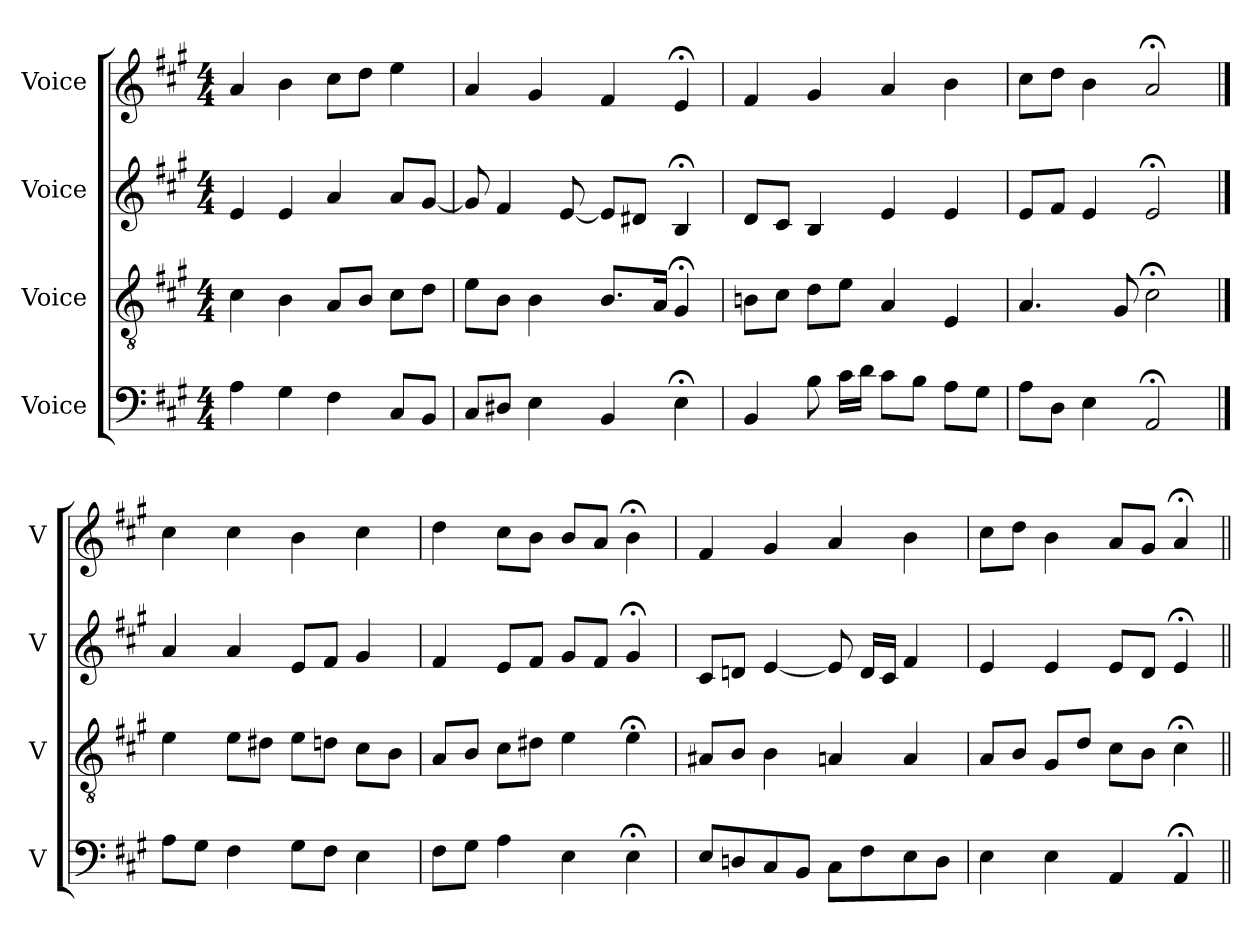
**kern	**kern	**kern	**kern
*part4	*part3	*part2	*part1
*staff4	*staff3	*staff2	*staff1
*I"Voice	*I"Voice	*I"Voice	*I"Voice
*I'V	*I'V	*I'V	*I'V
*clefF4	*clefGv2	*clefG2	*clefG2
*k[f#c#g#]	*k[f#c#g#]	*k[f#c#g#]	*k[f#c#g#]
*M4/4	*M4/4	*M4/4	*M4/4
*MM100	*MM100	*MM100	*MM100
=1	=1	=1	=1
4A\	4c#\	4e/	4a/
4G#\	4B\	4e/	4b\
4F#\	8A/L	4a/	8cc#\L
.	8B/J	.	8dd\J
8C#/L	8c#\L	8a/L	4ee\
8BB/J	8d\J	[8g#/J	.
=2	=2	=2	=2
8C#/L	8e\L	8g#/]	4a/
8D#X/J	8B\J	4f#/	.
4E\	4B\	.	4g#/
.	.	[8e/	.
4BB/	8.B/L	8e/L]	4f#/
.	.	8d#X/J	.
.	16A/Jk	.	.
4E;\	4G#;/	4B;/	4e;/
=3	=3	=3	=3
4BB/	8Bn\L	8d/L	4f#/
.	8c#\J	8c#/J	.
8B\	8d\L	4B/	4g#/
16c#\LL	8e\J	.	.
16d\JJ	.	.	.
8c#\L	4A/	4e/	4a/
8B\J	.	.	.
8A\L	4E/	4e/	4b\
8G#\J	.	.	.
=4	=4	=4	=4
8A\L	4.A/	8e/L	8cc#\L
8D\J	.	8f#/J	8dd\J
4E\	.	4e/	4b\
.	8G#/	.	.
2AA;/	2c#;\	2e;/	2a;/
!!LO:LB:g=z
==5	==5	==5	==5
8A\L	4e\	4a/	4cc#\
8G#\J	.	.	.
4F#\	8e\L	4a/	4cc#\
.	8d#X\J	.	.
8G#\L	8e\L	8e/L	4b\
8F#\J	8dn\J	8f#/J	.
4E\	8c#\L	4g#/	4cc#\
.	8B\J	.	.
=6	=6	=6	=6
8F#\L	8A/L	4f#/	4dd\
8G#\J	8B/J	.	.
4A\	8c#\L	8e/L	8cc#\L
.	8d#X\J	8f#/J	8b\J
4E\	4e\	8g#/L	8b/L
.	.	8f#/J	8a/J
4E;\	4e;\	4g#;/	4b;\
=7	=7	=7	=7
8E/L	8A#X/L	8c#/L	4f#/
8Dn/	8B/J	8dn/J	.
8C#/	4B\	[4e/	4g#/
8BB/J	.	.	.
8C#\L	4An/	8e/]	4a/
8F#\	.	16d/LL	.
.	.	16c#/JJ	.
8E\	4A/	4f#/	4b\
8D\J	.	.	.
=8	=8	=8	=8
4E\	8A/L	4e/	8cc#\L
.	8B/J	.	8dd\J
4E\	8G#/L	4e/	4b\
.	8d/J	.	.
4AA/	8c#\L	8e/L	8a/L
.	8B\J	8d/J	8g#/J
4AA;/	4c#;\	4e;/	4a;/
=||	=||	=||	=||
*-	*-	*-	*-
